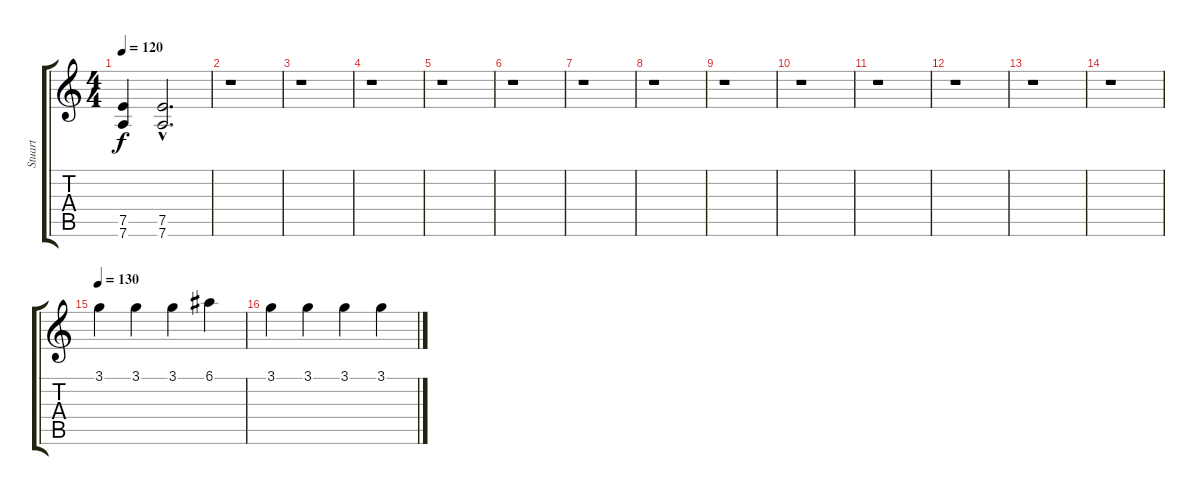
\track ("Stuart" "Stuart") {instrument distortionguitar}
\staff {score tabs}
\tuning (E4 B3 G3 D3 A2 D2) {hide}
\ts (4 4)
\tempo 120
\clef g2
\ks c
(7.5{t} 7.6{t}).4{dy f} (7.5{hac} 7.6{hac}).2{d} |
r.1 |
r.1 |
r.1 |
r.1 |
r.1 |
r.1 |
r.1 |
r.1 |
r.1 |
r.1 |
r.1 |
r.1 |
r.1{balance 16 instrument distortionguitar} |
\tempo 130
3.1.4 3.1.4 3.1.4 6.1.4 |
3.1.4 3.1.4 3.1.4 3.1.4
